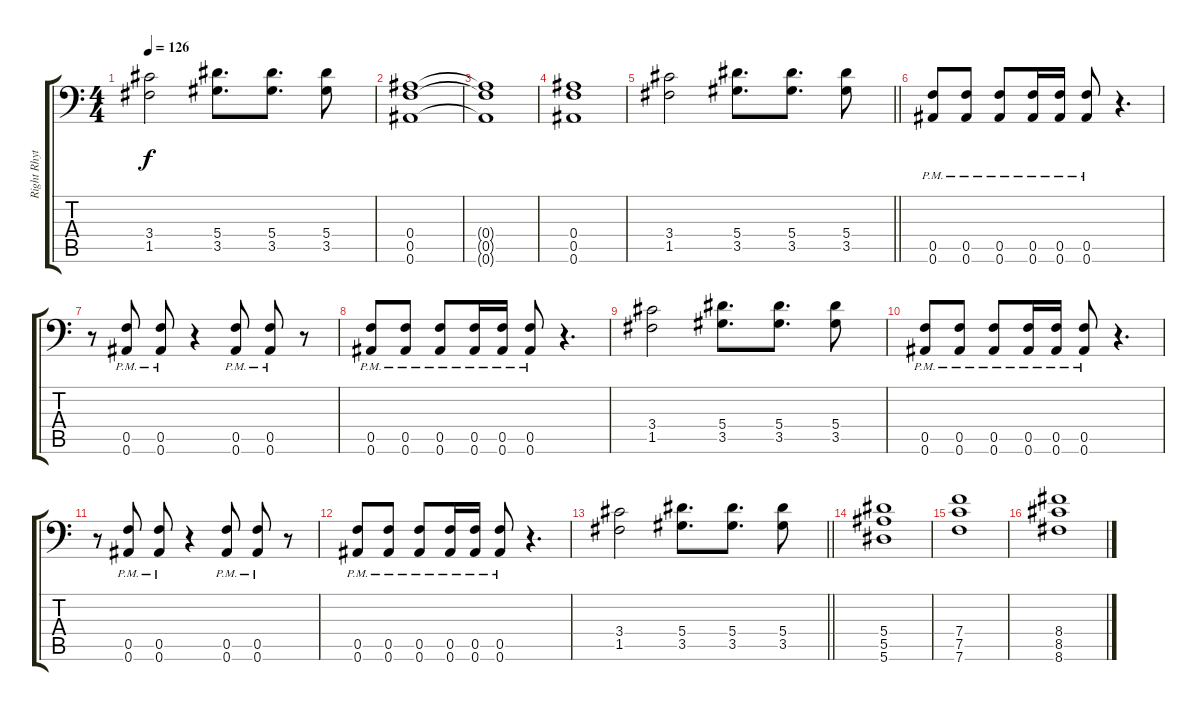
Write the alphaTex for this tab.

\track ("Right Rhythm" "Right Rhyt") {instrument distortionguitar}
\staff {score tabs}
\tuning (C4 G3 Eb3 Bb2 F2 Bb1) {hide}
\ts (4 4)
\tempo 126
\clef f4
\ks c
(3.4 1.5).2{dy f} (5.4 3.5).8{d} (5.4 3.5).8{d} (5.4 3.5).8 |
(0.4 0.5 0.6).1 |
(0.4{t} 0.5{t} 0.6{t}).1 |
(0.4 0.5 0.6).1 |
\barLineRight lightlight
(3.4 1.5).2 (5.4 3.5).8{d} (5.4 3.5).8{d} (5.4 3.5).8 |
\section ("" "")
(0.5{pm} 0.6{pm}).8 (0.5{pm} 0.6{pm}).8 (0.5{pm} 0.6{pm}).8 (0.5{pm} 0.6{pm}).16 (0.5{pm} 0.6{pm}).16 (0.5{pm} 0.6{pm}).8 r.4{d} |
r.8 (0.5{pm} 0.6{pm}).8 (0.5{pm} 0.6{pm}).8 r.4 (0.5{pm} 0.6{pm}).8 (0.5{pm} 0.6{pm}).8 r.8 |
(0.5{pm} 0.6{pm}).8 (0.5{pm} 0.6{pm}).8 (0.5{pm} 0.6{pm}).8 (0.5{pm} 0.6{pm}).16 (0.5{pm} 0.6{pm}).16 (0.5{pm} 0.6{pm}).8 r.4{d} |
(3.4 1.5).2 (5.4 3.5).8{d} (5.4 3.5).8{d} (5.4 3.5).8 |
(0.5{pm} 0.6{pm}).8 (0.5{pm} 0.6{pm}).8 (0.5{pm} 0.6{pm}).8 (0.5{pm} 0.6{pm}).16 (0.5{pm} 0.6{pm}).16 (0.5{pm} 0.6{pm}).8 r.4{d} |
r.8 (0.5{pm} 0.6{pm}).8 (0.5{pm} 0.6{pm}).8 r.4 (0.5{pm} 0.6{pm}).8 (0.5{pm} 0.6{pm}).8 r.8 |
(0.5{pm} 0.6{pm}).8 (0.5{pm} 0.6{pm}).8 (0.5{pm} 0.6{pm}).8 (0.5{pm} 0.6{pm}).16 (0.5{pm} 0.6{pm}).16 (0.5{pm} 0.6{pm}).8 r.4{d} |
\barLineRight lightlight
(3.4 1.5).2 (5.4 3.5).8{d} (5.4 3.5).8{d} (5.4 3.5).8 |
\section ("" "")
(5.4 5.5 5.6).1 |
(7.4 7.5 7.6).1 |
(8.4 8.5 8.6).1
